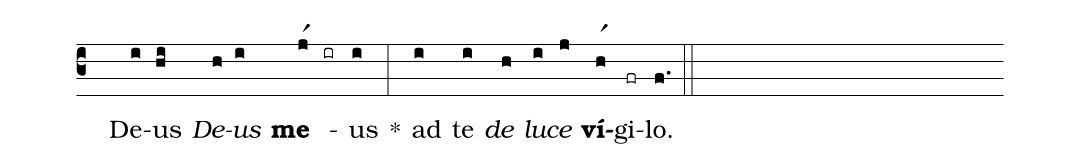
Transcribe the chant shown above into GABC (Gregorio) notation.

%%
(c3)
( )De(i)us(hi) <i>De</i>(h)<i>us</i>(i) <b>me</b>(jr1) -(ir) us(i)  *(:)
ad(i) te(i) <i>de</i>(h) <i>lu</i>(i)<i>ce</i>(j) <b>ví</b>(hr1)gi(fr)lo.(f.) (::)
